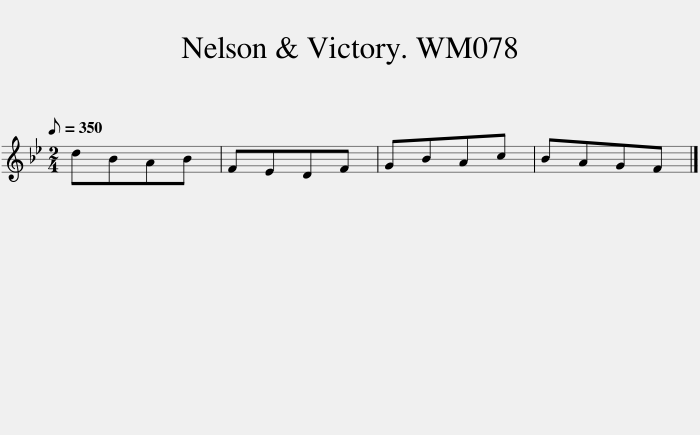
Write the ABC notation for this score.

X:1
L:1/8
Q:1/8=350
M:2/4
I:linebreak $
K:Bb
V:1 treble
V:1
 dBAB | FEDF | GBAc | BAGF |] %4
